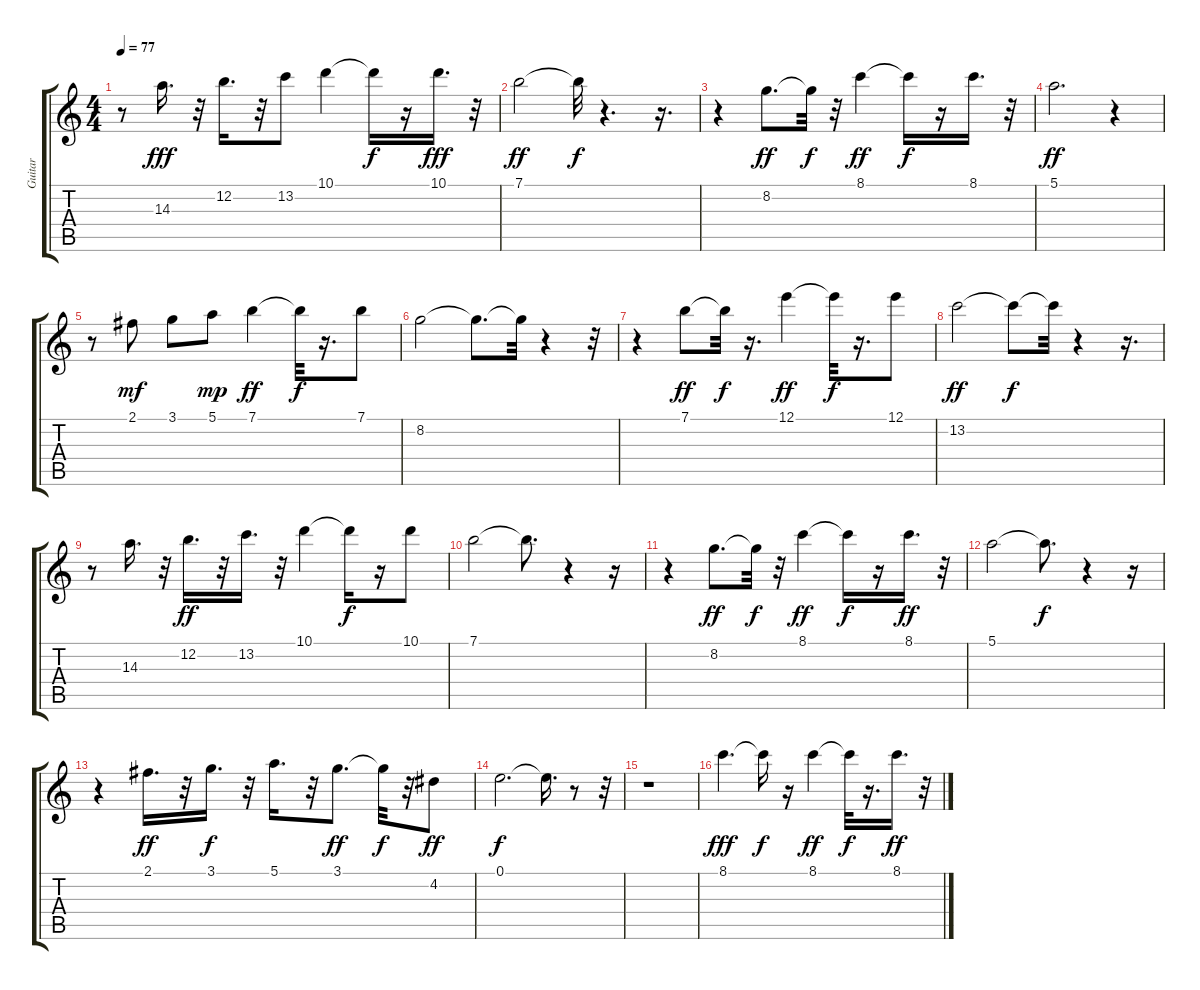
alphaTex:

\track ("Guitar" "Guitar") {instrument electricguitarmuted}
\staff {score tabs}
\tuning (E4 B3 G3 D3 A2 E2) {hide}
\ts (4 4)
\tempo 77
\clef g2
\ks c
r.8{dy f} 14.3.16{d dy fff} r.32 12.2.16{d} r.32 13.2.8 10.1.4 10.1{t}.16{dy f} r.16 10.1.16{d dy fff} r.32 |
7.1.2{dy ff} 7.1{t}.32{dy f} r.4{d} r.16{d} |
r.4 8.2.8{d dy ff} 8.2{t}.32{dy f} r.32 8.1.4{dy ff} 8.1{t}.16{dy f} r.16 8.1.16{d} r.32 |
5.1.2{d dy ff} r.4 |
r.8 2.1.8{dy mf} 3.1.8 5.1.8{dy mp} 7.1.4{dy ff} 7.1{t}.32{dy f} r.16{d} 7.1.8 |
8.2.2 8.2{t}.8{d} 8.2{t}.32 r.4 r.32 |
r.4 7.1.8{dy ff} 7.1{t}.32{dy f} r.16{d} 12.1.4{dy ff} 12.1{t}.32{dy f} r.16{d} 12.1.8 |
13.2.2{dy ff} 13.2{t}.8{dy f} 13.2{t}.32 r.4 r.16{d} |
r.8 14.3.16{d} r.32 12.2.16{d dy ff} r.32 13.2.16{d} r.32 10.1.4 10.1{t}.16{dy f} r.16 10.1.8 |
7.1.2 7.1{t}.8{d} r.4 r.16 |
r.4 8.2.8{d dy ff} 8.2{t}.32{dy f} r.32 8.1.4{dy ff} 8.1{t}.16{dy f} r.16 8.1.16{d dy ff} r.32 |
5.1.2 5.1{t}.8{d dy f} r.4 r.16 |
r.4 2.1.16{d dy ff} r.32 3.1.16{d dy f} r.32 5.1.16{d} r.32 3.1.8{d dy ff} 3.1{t}.32{dy f} r.32 4.2.8{dy ff} |
0.1.2{d dy f} 0.1{t}.16{d} r.8 r.32 |
r.1 |
8.1.4{d dy fff} 8.1{t}.16{dy f} r.16 8.1.4{dy ff} 8.1{t}.32{dy f} r.16{d} 8.1.16{d dy ff} r.32
